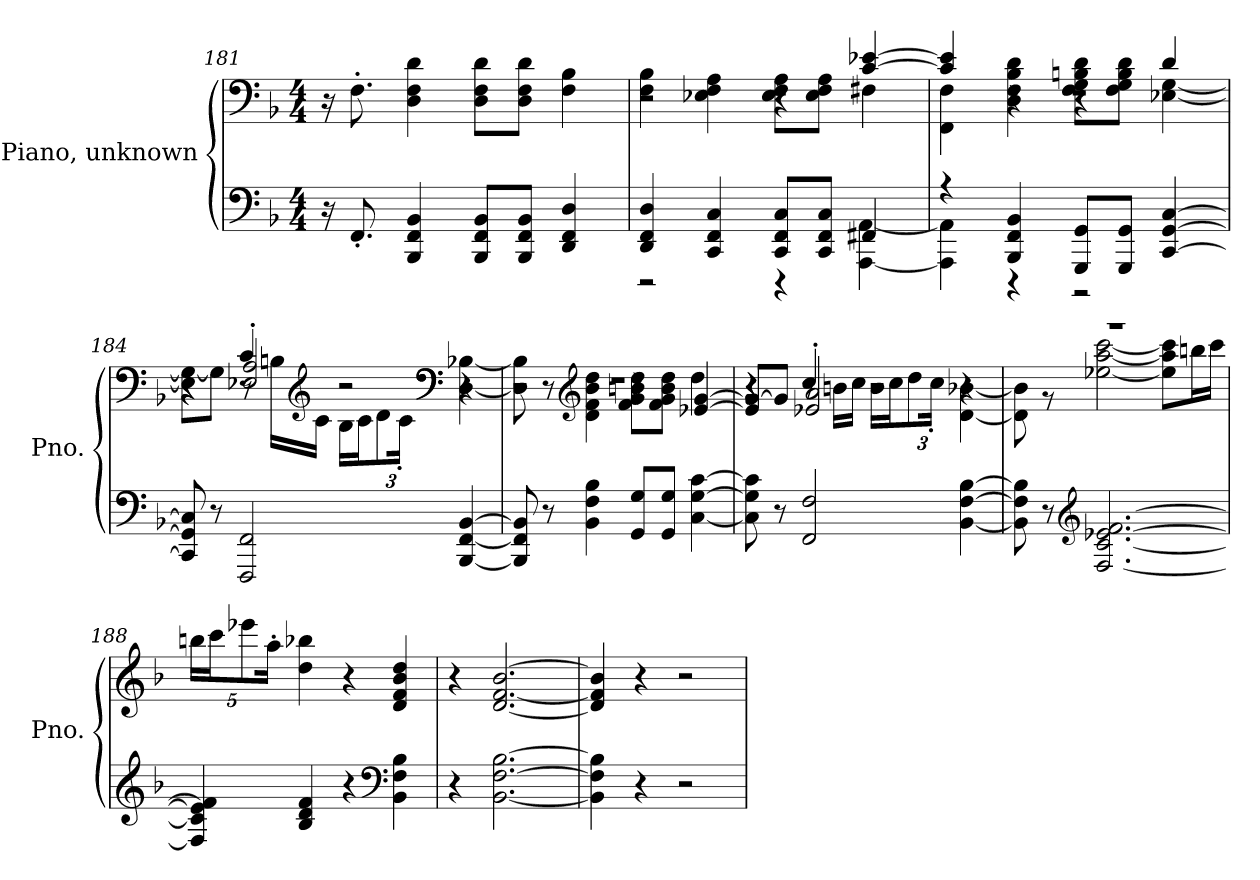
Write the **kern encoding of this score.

**kern	**kern
*part1	*part1
*staff2	*staff1
*I"Piano, unknown	*
*I'Pno.	*
*clefF4	*clefF4
*k[b-]	*k[b-]
*M4/4	*M4/4
=181	=181
16r	16r
8.FF'/	8.F'\
4BBB-/ 4FF/ 4BB-/	4D\ 4F\ 4d\
8BBB-/ 8FF/ 8BB-/L	8D\ 8F\ 8d\L
8BBB-/ 8FF/ 8BB-/J	8D\ 8F\ 8d\J
4DD/ 4FF/ 4D/	4F\ 4B-\
!!LO:LB:g=z
=182	=182
*^	*^
*	*	*	*^
4DD/ 4FF/ 4D/	2r	1r	4F\ 4B-\	2r
4CC/ 4FF/ 4C/	.	.	4E-X\ 4F\ 4A\	.
8CC/ 8FF/ 8C/L	4r	.	8E-\ 8F\ 8A\L	4r
8CC/ 8FF/ 8C/J	.	.	8E-\ 8F\ 8A\J	.
4FF#X/	[4AAA\ [4AA\	.	4F#X\	[4c/ [4e-X/
=183	=183	=183	=183	=183
4r	4AAA\] 4AA\]	1r	4FF\ 4F\	4c/] 4e-/]
4BBB-/ 4FF/ 4BB-/	4r	.	4D\ 4F\ 4B-\ 4d\	4r
8GGG/ 8GG/L	2r	.	8F\ 8G\ 8Bn\ 8d\L	4r
8GGG/ 8GG/J	.	.	8F\ 8G\ 8B\ 8d\J	.
[4CC/ [4GG/ [4C/	.	.	[4E-X\ [4G\	4d/
*v	*v	*	*	*
=184	=184	=184	=184
8CC/] 8GG/] 8C/]	4r	8E-\] 8G\_L	4r
8r	.	8G\J]	.
2FFF/ 2FF/	4c'/	8r	2E-X/ 2A/
.	.	16Bn\LL	.
*	*clefG2	*	*
.	.	16c\JJ	.
.	2r	16B\LL	.
.	.	16c\J	.
*	*	*Xbrackettup	*
.	.	12d\	.
.	.	24c'\Jk	.
*	*clefF4	*	*
[4BBB-/ [4FF/ [4BB-/	.	[4D\ [4B-X\	4r
!!LO:LB:g=z	!!	!!
=185	=185	=185	=185
8BBB-/] 8FF/] 8BB-/]	1r	8D\] 8B-\]	2r
8r	.	8r	.
*	*clefG2	*	*
4BB-\ 4F\ 4B-\	.	4d\ 4f\ 4b-\ 4dd\	.
8GG/ 8G/L	.	8f\ 8g\ 8bn\ 8dd\L	4r
8GG/ 8G/J	.	8f\ 8g\ 8b\ 8dd\J	.
[4C\ [4G\ [4c\	.	4dd\	[4e-X/ [4g/
=186	=186	=186	=186
8C\] 8G\] 8c\]	4r	4r	8e-/] 8g/_L
8r	.	.	8g/J]
2FF/ 2F/	4cc'/	8r	2e-X/ 2a/
.	.	16bn\LL	.
.	.	16cc\JJ	.
.	2r	16b\LL	.
.	.	16cc\J	.
.	.	12dd\	.
.	.	24cc'\Jk	.
[4BB-\ [4F\ [4B-\	.	[4d\ [4b-X\	4r
*	*	*v	*v
=187	=187	=187
8BB-\] 8F\] 8B-\]	1r	8d\] 8b-\]
8r	.	8r
*clefG2	*	*
[2.F/ [2.c/ [2.e-X/ [2.f/	.	[2ee-X\ [2aa\ [2ccc\
.	.	8ee-\] 8aa\] 8ccc\]L
.	.	16bbn\L
.	.	16ccc\JJ
*	*v	*v
!!LO:LB:g=z
=188	=188
4F/] 4c/] 4e-/] 4f/]	20bbn\LL
.	20ccc\J
.	10eee-X\
.	20aa'\Jk
4B-/ 4d/ 4f/	4dd\ 4bb-X\
4r	4r
*clefF4	*
4BB-\ 4F\ 4B-\	4d/ 4f/ 4b-/ 4dd/
=189	=189
4r	4r
[2.BB-\ [2.F\ [2.B-\	[2.d/ [2.f/ [2.b-/
=190	=190
4BB-\] 4F\] 4B-\]	4d/] 4f/] 4b-/]
4r	4r
2r	2r
=	=
*-	*-
